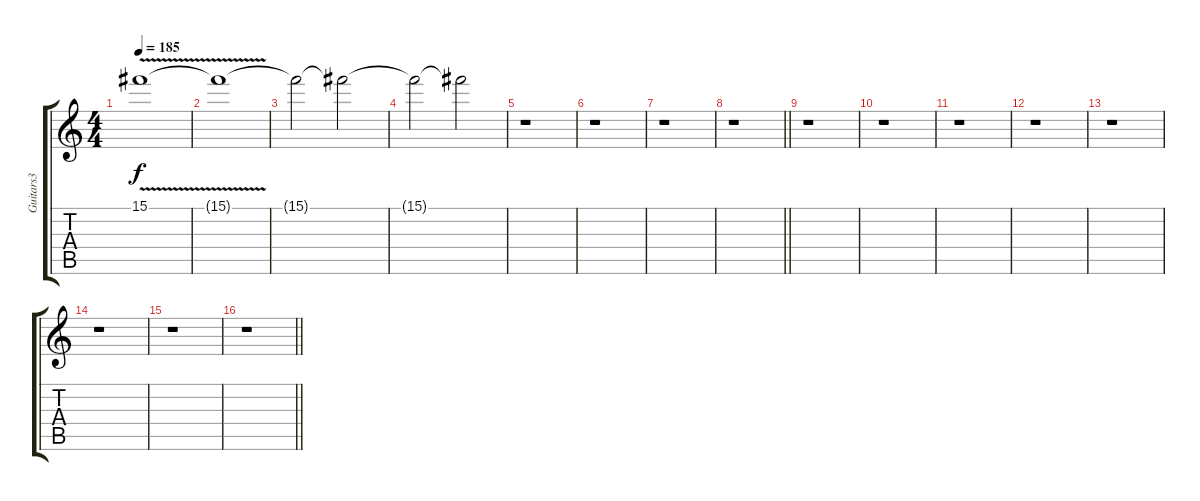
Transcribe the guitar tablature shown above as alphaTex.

\track ("Guitars3" "Guitars3") {instrument distortionguitar}
\staff {score tabs}
\tuning (Eb4 Bb3 Gb3 Db3 Ab2 Eb2) {hide}
\ts (4 4)
\section ("" "")
\tempo 185
\clef g2
\ks c
15.1{v}.1{dy f} |
15.1{t}.1 |
15.1{t}.2{volume 11} 15.1{t}.2{volume 8} |
15.1{t}.2{volume 5} 15.1{t}.2{volume 0} |
r.1 |
r.1 |
r.1 |
\barLineRight lightlight
r.1 |
\section ("" "")
r.1{volume 13} |
r.1 |
r.1 |
r.1 |
r.1 |
r.1 |
r.1 |
\barLineRight lightlight
r.1
